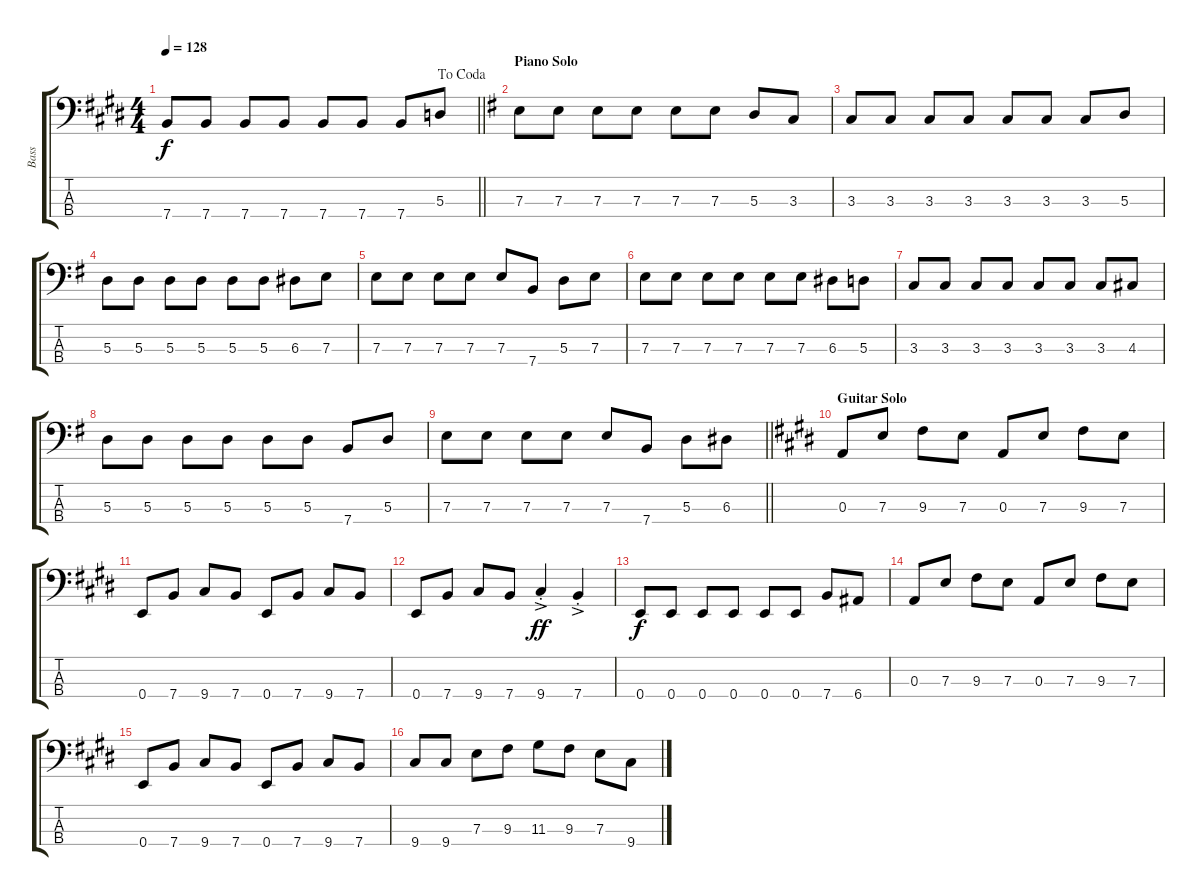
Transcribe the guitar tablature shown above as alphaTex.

\track ("Bass" "Bass") {instrument electricbasspick}
\staff {score tabs}
\tuning (G2 D2 A1 E1) {hide}
\ts (4 4)
\jump dacoda
\tempo 128
\clef f4
\barLineRight lightlight
\ks c#minor
7.4.8{dy f} 7.4.8 7.4.8 7.4.8 7.4.8 7.4.8 7.4.8 5.3.8 |
\section ("" "Piano Solo")
\ks g
7.3.8 7.3.8 7.3.8 7.3.8 7.3.8 7.3.8 5.3.8 3.3.8 |
3.3.8 3.3.8 3.3.8 3.3.8 3.3.8 3.3.8 3.3.8 5.3.8 |
5.3.8 5.3.8 5.3.8 5.3.8 5.3.8 5.3.8 6.3.8 7.3.8 |
7.3.8 7.3.8 7.3.8 7.3.8 7.3.8 7.4.8 5.3.8 7.3.8 |
7.3.8 7.3.8 7.3.8 7.3.8 7.3.8 7.3.8 6.3.8 5.3.8 |
3.3.8 3.3.8 3.3.8 3.3.8 3.3.8 3.3.8 3.3.8 4.3.8 |
5.3.8 5.3.8 5.3.8 5.3.8 5.3.8 5.3.8 7.4.8 5.3.8 |
\barLineRight lightlight
7.3.8 7.3.8 7.3.8 7.3.8 7.3.8 7.4.8 5.3.8 6.3.8 |
\section ("" "Guitar Solo")
\ks e
0.3.8 7.3.8 9.3.8 7.3.8 0.3.8 7.3.8 9.3.8 7.3.8 |
0.4.8 7.4.8 9.4.8 7.4.8 0.4.8 7.4.8 9.4.8 7.4.8 |
\ks c#minor
0.4.8 7.4.8 9.4.8 7.4.8 9.4{ac st}.4{dy ff} 7.4{ac st}.4 |
0.4.8{dy f} 0.4.8 0.4.8 0.4.8 0.4.8 0.4.8 7.4.8 6.4.8 |
\ks e
0.3.8 7.3.8 9.3.8 7.3.8 0.3.8 7.3.8 9.3.8 7.3.8 |
\ks c#minor
0.4.8 7.4.8 9.4.8 7.4.8 0.4.8 7.4.8 9.4.8 7.4.8 |
\ks e
9.4.8 9.4.8 7.3.8 9.3.8 11.3.8 9.3.8 7.3.8 9.4.8
